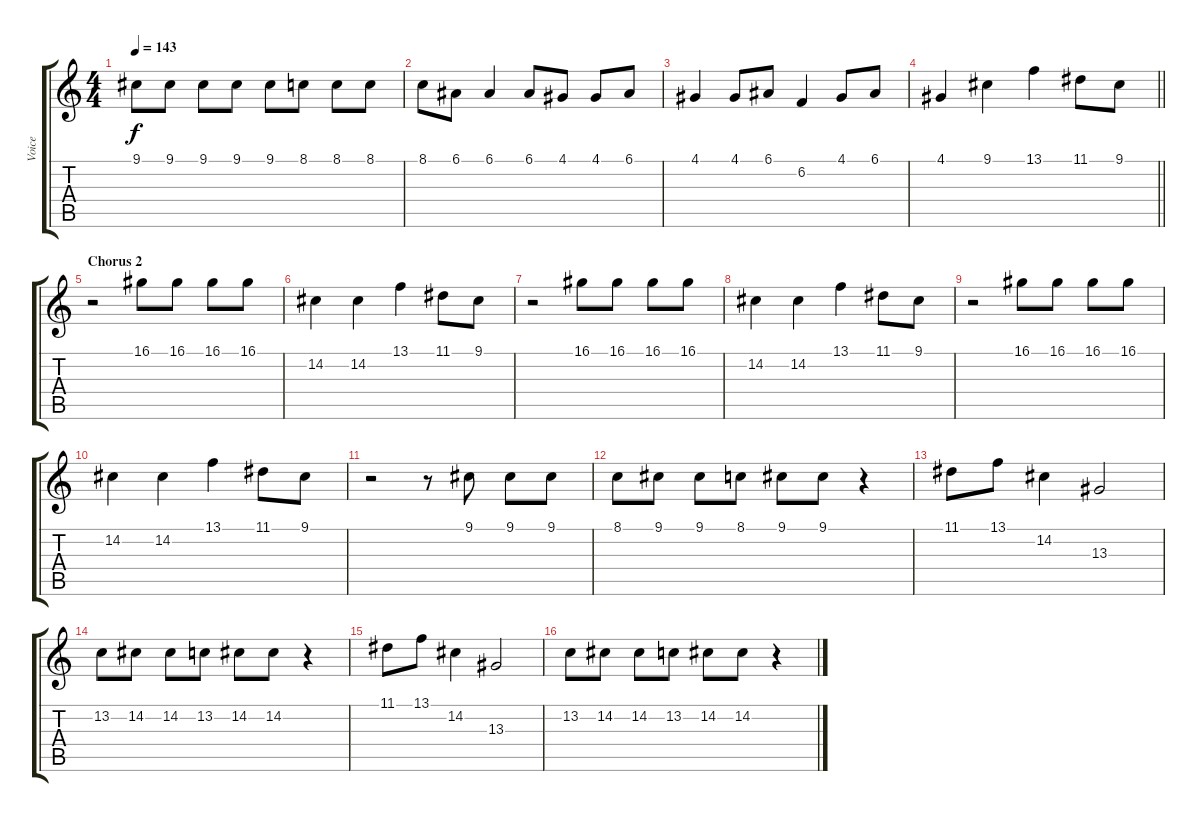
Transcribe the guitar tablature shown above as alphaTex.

\track ("Voice" "Voice") {instrument voiceoohs}
\staff {score tabs}
\tuning (E4 B3 G3 D3 A2 E2) {hide}
\ts (4 4)
\tempo 143
\clef g2
\ks c
9.1.8{dy f} 9.1.8 9.1.8 9.1.8 9.1.8 8.1.8 8.1.8 8.1.8 |
8.1.8 6.1.8 6.1.4 6.1.8 4.1.8 4.1.8 6.1.8 |
4.1.4 4.1.8 6.1.8 6.2.4 4.1.8 6.1.8 |
\barLineRight lightlight
4.1.4 9.1.4 13.1.4 11.1.8 9.1.8 |
\section ("" "Chorus 2")
r.2 16.1.8 16.1.8 16.1.8 16.1.8 |
14.2.4 14.2.4 13.1.4 11.1.8 9.1.8 |
r.2 16.1.8 16.1.8 16.1.8 16.1.8 |
14.2.4 14.2.4 13.1.4 11.1.8 9.1.8 |
r.2 16.1.8 16.1.8 16.1.8 16.1.8 |
14.2.4 14.2.4 13.1.4 11.1.8 9.1.8 |
r.2 r.8 9.1.8 9.1.8 9.1.8 |
8.1.8 9.1.8 9.1.8 8.1.8 9.1.8 9.1.8 r.4 |
11.1.8 13.1.8 14.2.4 13.3.2 |
13.2.8 14.2.8 14.2.8 13.2.8 14.2.8 14.2.8 r.4 |
11.1.8 13.1.8 14.2.4 13.3.2 |
13.2.8 14.2.8 14.2.8 13.2.8 14.2.8 14.2.8 r.4
